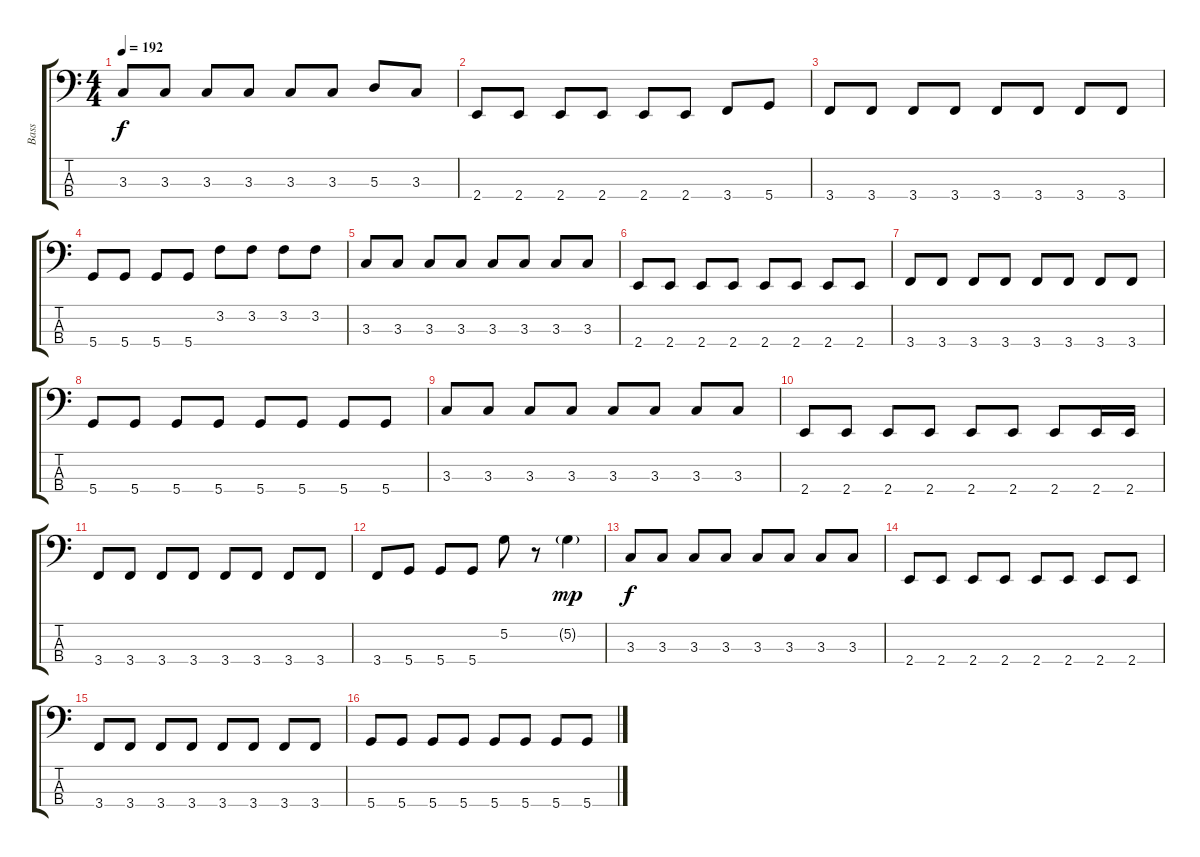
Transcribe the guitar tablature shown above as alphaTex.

\track ("Bass" "Bass") {instrument electricbassfinger}
\staff {score tabs}
\tuning (G2 D2 A1 D1) {hide}
\ts (4 4)
\tempo 192
\clef f4
\ks c
3.3.8{dy f} 3.3.8 3.3.8 3.3.8 3.3.8 3.3.8 5.3.8 3.3.8 |
2.4.8 2.4.8 2.4.8 2.4.8 2.4.8 2.4.8 3.4.8 5.4.8 |
3.4.8 3.4.8 3.4.8 3.4.8 3.4.8 3.4.8 3.4.8 3.4.8 |
5.4.8 5.4.8 5.4.8 5.4.8 3.2.8 3.2.8 3.2.8 3.2.8 |
3.3.8 3.3.8 3.3.8 3.3.8 3.3.8 3.3.8 3.3.8 3.3.8 |
2.4.8 2.4.8 2.4.8 2.4.8 2.4.8 2.4.8 2.4.8 2.4.8 |
3.4.8 3.4.8 3.4.8 3.4.8 3.4.8 3.4.8 3.4.8 3.4.8 |
5.4.8 5.4.8 5.4.8 5.4.8 5.4.8 5.4.8 5.4.8 5.4.8 |
3.3.8 3.3.8 3.3.8 3.3.8 3.3.8 3.3.8 3.3.8 3.3.8 |
2.4.8 2.4.8 2.4.8 2.4.8 2.4.8 2.4.8 2.4.8 2.4.16 2.4.16 |
3.4.8 3.4.8 3.4.8 3.4.8 3.4.8 3.4.8 3.4.8 3.4.8 |
3.4.8 5.4.8 5.4.8 5.4.8 5.2.8 r.8 5.2{g}.4{dy mp} |
3.3.8{dy f} 3.3.8 3.3.8 3.3.8 3.3.8 3.3.8 3.3.8 3.3.8 |
2.4.8 2.4.8 2.4.8 2.4.8 2.4.8 2.4.8 2.4.8 2.4.8 |
3.4.8 3.4.8 3.4.8 3.4.8 3.4.8 3.4.8 3.4.8 3.4.8 |
5.4.8 5.4.8 5.4.8 5.4.8 5.4.8 5.4.8 5.4.8 5.4.8
